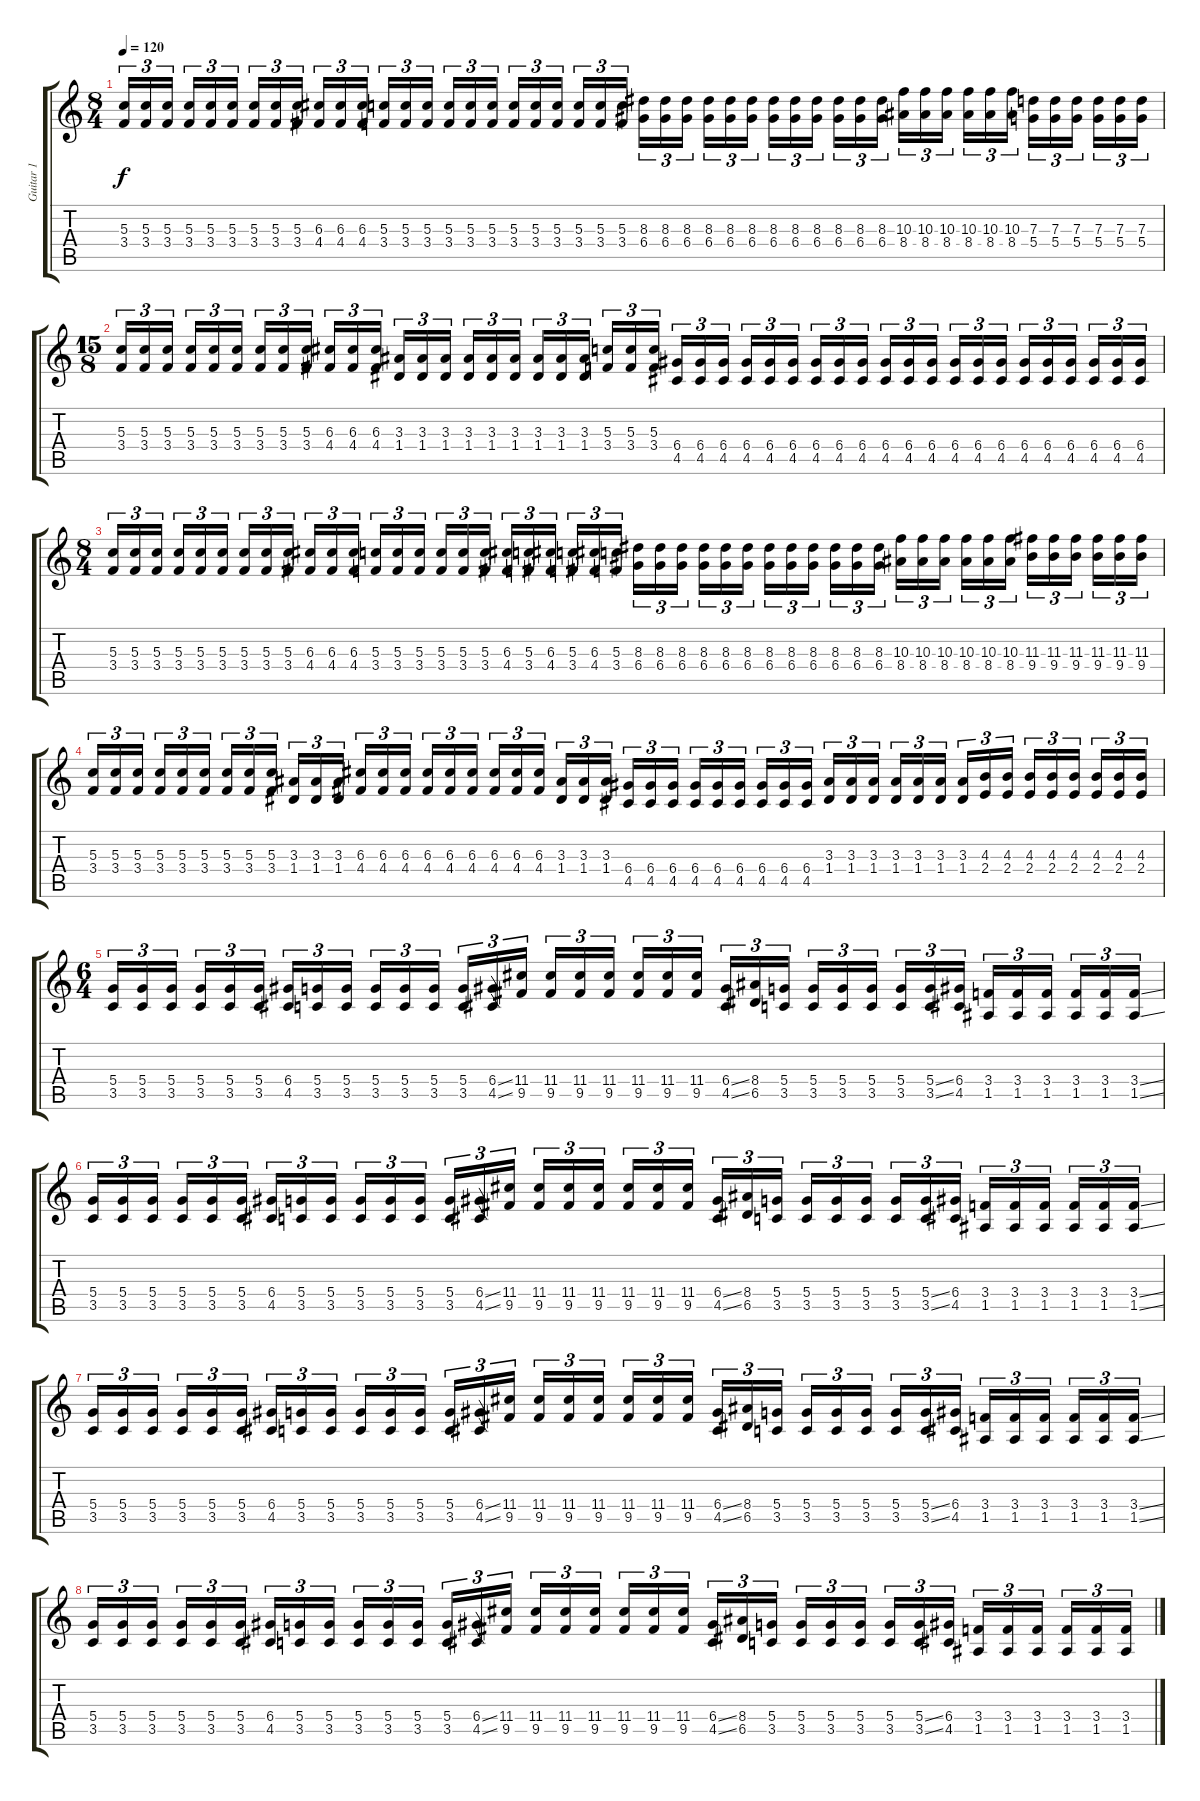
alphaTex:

\track ("Guitar 1" "Guitar 1") {instrument distortionguitar}
\staff {score tabs}
\tuning (E4 B3 G3 D3 A2 E2) {hide}
\ts (8 4)
\tempo 120
\clef g2
\ks c
(5.3 3.4).16{tu (3 2) dy f} (5.3 3.4).16{tu (3 2)} (5.3 3.4).16{tu (3 2)} (5.3 3.4).16{tu (3 2)} (5.3 3.4).16{tu (3 2)} (5.3 3.4).16{tu (3 2)} (5.3 3.4).16{tu (3 2)} (5.3 3.4).16{tu (3 2)} (5.3 3.4).16{tu (3 2)} (6.3 4.4).16{tu (3 2)} (6.3 4.4).16{tu (3 2)} (6.3 4.4).16{tu (3 2)} (5.3 3.4).16{tu (3 2)} (5.3 3.4).16{tu (3 2)} (5.3 3.4).16{tu (3 2)} (5.3 3.4).16{tu (3 2)} (5.3 3.4).16{tu (3 2)} (5.3 3.4).16{tu (3 2)} (5.3 3.4).16{tu (3 2)} (5.3 3.4).16{tu (3 2)} (5.3 3.4).16{tu (3 2)} (5.3 3.4).16{tu (3 2)} (5.3 3.4).16{tu (3 2)} (5.3 3.4).16{tu (3 2)} (8.3 6.4).16{tu (3 2)} (8.3 6.4).16{tu (3 2)} (8.3 6.4).16{tu (3 2)} (8.3 6.4).16{tu (3 2)} (8.3 6.4).16{tu (3 2)} (8.3 6.4).16{tu (3 2)} (8.3 6.4).16{tu (3 2)} (8.3 6.4).16{tu (3 2)} (8.3 6.4).16{tu (3 2)} (8.3 6.4).16{tu (3 2)} (8.3 6.4).16{tu (3 2)} (8.3 6.4).16{tu (3 2)} (10.3 8.4).16{tu (3 2)} (10.3 8.4).16{tu (3 2)} (10.3 8.4).16{tu (3 2)} (10.3 8.4).16{tu (3 2)} (10.3 8.4).16{tu (3 2)} (10.3 8.4).16{tu (3 2)} (7.3 5.4).16{tu (3 2)} (7.3 5.4).16{tu (3 2)} (7.3 5.4).16{tu (3 2)} (7.3 5.4).16{tu (3 2)} (7.3 5.4).16{tu (3 2)} (7.3 5.4).16{tu (3 2)} |
\ts (15 8)
(5.3 3.4).16{tu (3 2)} (5.3 3.4).16{tu (3 2)} (5.3 3.4).16{tu (3 2)} (5.3 3.4).16{tu (3 2)} (5.3 3.4).16{tu (3 2)} (5.3 3.4).16{tu (3 2)} (5.3 3.4).16{tu (3 2)} (5.3 3.4).16{tu (3 2)} (5.3 3.4).16{tu (3 2)} (6.3 4.4).16{tu (3 2)} (6.3 4.4).16{tu (3 2)} (6.3 4.4).16{tu (3 2)} (3.3 1.4).16{tu (3 2)} (3.3 1.4).16{tu (3 2)} (3.3 1.4).16{tu (3 2)} (3.3 1.4).16{tu (3 2)} (3.3 1.4).16{tu (3 2)} (3.3 1.4).16{tu (3 2)} (3.3 1.4).16{tu (3 2)} (3.3 1.4).16{tu (3 2)} (3.3 1.4).16{tu (3 2)} (5.3 3.4).16{tu (3 2)} (5.3 3.4).16{tu (3 2)} (5.3 3.4).16{tu (3 2)} (6.4 4.5).16{tu (3 2)} (6.4 4.5).16{tu (3 2)} (6.4 4.5).16{tu (3 2)} (6.4 4.5).16{tu (3 2)} (6.4 4.5).16{tu (3 2)} (6.4 4.5).16{tu (3 2)} (6.4 4.5).16{tu (3 2)} (6.4 4.5).16{tu (3 2)} (6.4 4.5).16{tu (3 2)} (6.4 4.5).16{tu (3 2)} (6.4 4.5).16{tu (3 2)} (6.4 4.5).16{tu (3 2)} (6.4 4.5).16{tu (3 2)} (6.4 4.5).16{tu (3 2)} (6.4 4.5).16{tu (3 2)} (6.4 4.5).16{tu (3 2)} (6.4 4.5).16{tu (3 2)} (6.4 4.5).16{tu (3 2)} (6.4 4.5).16{tu (3 2)} (6.4 4.5).16{tu (3 2)} (6.4 4.5).16{tu (3 2)} |
\ts (8 4)
(5.3 3.4).16{tu (3 2)} (5.3 3.4).16{tu (3 2)} (5.3 3.4).16{tu (3 2)} (5.3 3.4).16{tu (3 2)} (5.3 3.4).16{tu (3 2)} (5.3 3.4).16{tu (3 2)} (5.3 3.4).16{tu (3 2)} (5.3 3.4).16{tu (3 2)} (5.3 3.4).16{tu (3 2)} (6.3 4.4).16{tu (3 2)} (6.3 4.4).16{tu (3 2)} (6.3 4.4).16{tu (3 2)} (5.3 3.4).16{tu (3 2)} (5.3 3.4).16{tu (3 2)} (5.3 3.4).16{tu (3 2)} (5.3 3.4).16{tu (3 2)} (5.3 3.4).16{tu (3 2)} (5.3 3.4).16{tu (3 2)} (6.3 4.4).16{tu (3 2)} (5.3 3.4).16{tu (3 2)} (6.3 4.4).16{tu (3 2)} (5.3 3.4).16{tu (3 2)} (6.3 4.4).16{tu (3 2)} (5.3 3.4).16{tu (3 2)} (8.3 6.4).16{tu (3 2)} (8.3 6.4).16{tu (3 2)} (8.3 6.4).16{tu (3 2)} (8.3 6.4).16{tu (3 2)} (8.3 6.4).16{tu (3 2)} (8.3 6.4).16{tu (3 2)} (8.3 6.4).16{tu (3 2)} (8.3 6.4).16{tu (3 2)} (8.3 6.4).16{tu (3 2)} (8.3 6.4).16{tu (3 2)} (8.3 6.4).16{tu (3 2)} (8.3 6.4).16{tu (3 2)} (10.3 8.4).16{tu (3 2)} (10.3 8.4).16{tu (3 2)} (10.3 8.4).16{tu (3 2)} (10.3 8.4).16{tu (3 2)} (10.3 8.4).16{tu (3 2)} (10.3 8.4).16{tu (3 2)} (11.3 9.4).16{tu (3 2)} (11.3 9.4).16{tu (3 2)} (11.3 9.4).16{tu (3 2)} (11.3 9.4).16{tu (3 2)} (11.3 9.4).16{tu (3 2)} (11.3 9.4).16{tu (3 2)} |
(5.3 3.4).16{tu (3 2)} (5.3 3.4).16{tu (3 2)} (5.3 3.4).16{tu (3 2)} (5.3 3.4).16{tu (3 2)} (5.3 3.4).16{tu (3 2)} (5.3 3.4).16{tu (3 2)} (5.3 3.4).16{tu (3 2)} (5.3 3.4).16{tu (3 2)} (5.3 3.4).16{tu (3 2)} (3.3 1.4).16{tu (3 2)} (3.3 1.4).16{tu (3 2)} (3.3 1.4).16{tu (3 2)} (6.3 4.4).16{tu (3 2)} (6.3 4.4).16{tu (3 2)} (6.3 4.4).16{tu (3 2)} (6.3 4.4).16{tu (3 2)} (6.3 4.4).16{tu (3 2)} (6.3 4.4).16{tu (3 2)} (6.3 4.4).16{tu (3 2)} (6.3 4.4).16{tu (3 2)} (6.3 4.4).16{tu (3 2)} (3.3 1.4).16{tu (3 2)} (3.3 1.4).16{tu (3 2)} (3.3 1.4).16{tu (3 2)} (6.4 4.5).16{tu (3 2)} (6.4 4.5).16{tu (3 2)} (6.4 4.5).16{tu (3 2)} (6.4 4.5).16{tu (3 2)} (6.4 4.5).16{tu (3 2)} (6.4 4.5).16{tu (3 2)} (6.4 4.5).16{tu (3 2)} (6.4 4.5).16{tu (3 2)} (6.4 4.5).16{tu (3 2)} (3.3 1.4).16{tu (3 2)} (3.3 1.4).16{tu (3 2)} (3.3 1.4).16{tu (3 2)} (3.3 1.4).16{tu (3 2)} (3.3 1.4).16{tu (3 2)} (3.3 1.4).16{tu (3 2)} (3.3 1.4).16{tu (3 2)} (4.3 2.4).16{tu (3 2)} (4.3 2.4).16{tu (3 2)} (4.3 2.4).16{tu (3 2)} (4.3 2.4).16{tu (3 2)} (4.3 2.4).16{tu (3 2)} (4.3 2.4).16{tu (3 2)} (4.3 2.4).16{tu (3 2)} (4.3 2.4).16{tu (3 2)} |
\ts (6 4)
(5.4 3.5).16{tu (3 2)} (5.4 3.5).16{tu (3 2)} (5.4 3.5).16{tu (3 2)} (5.4 3.5).16{tu (3 2)} (5.4 3.5).16{tu (3 2)} (5.4 3.5).16{tu (3 2)} (6.4 4.5).16{tu (3 2)} (5.4 3.5).16{tu (3 2)} (5.4 3.5).16{tu (3 2)} (5.4 3.5).16{tu (3 2)} (5.4 3.5).16{tu (3 2)} (5.4 3.5).16{tu (3 2)} (5.4 3.5).16{tu (3 2)} (6.4{ss} 4.5{ss}).16{tu (3 2)} (11.4 9.5).16{tu (3 2)} (11.4 9.5).16{tu (3 2)} (11.4 9.5).16{tu (3 2)} (11.4 9.5).16{tu (3 2)} (11.4 9.5).16{tu (3 2)} (11.4 9.5).16{tu (3 2)} (11.4 9.5).16{tu (3 2)} (6.4{ss} 4.5{ss}).16{tu (3 2)} (8.4 6.5).16{tu (3 2)} (5.4 3.5).16{tu (3 2)} (5.4 3.5).16{tu (3 2)} (5.4 3.5).16{tu (3 2)} (5.4 3.5).16{tu (3 2)} (5.4 3.5).16{tu (3 2)} (5.4{ss} 3.5{ss}).16{tu (3 2)} (6.4 4.5).16{tu (3 2)} (3.4 1.5).16{tu (3 2)} (3.4 1.5).16{tu (3 2)} (3.4 1.5).16{tu (3 2)} (3.4 1.5).16{tu (3 2)} (3.4 1.5).16{tu (3 2)} (3.4{ss} 1.5{ss}).16{tu (3 2)} |
(5.4 3.5).16{tu (3 2)} (5.4 3.5).16{tu (3 2)} (5.4 3.5).16{tu (3 2)} (5.4 3.5).16{tu (3 2)} (5.4 3.5).16{tu (3 2)} (5.4 3.5).16{tu (3 2)} (6.4 4.5).16{tu (3 2)} (5.4 3.5).16{tu (3 2)} (5.4 3.5).16{tu (3 2)} (5.4 3.5).16{tu (3 2)} (5.4 3.5).16{tu (3 2)} (5.4 3.5).16{tu (3 2)} (5.4 3.5).16{tu (3 2)} (6.4{ss} 4.5{ss}).16{tu (3 2)} (11.4 9.5).16{tu (3 2)} (11.4 9.5).16{tu (3 2)} (11.4 9.5).16{tu (3 2)} (11.4 9.5).16{tu (3 2)} (11.4 9.5).16{tu (3 2)} (11.4 9.5).16{tu (3 2)} (11.4 9.5).16{tu (3 2)} (6.4{ss} 4.5{ss}).16{tu (3 2)} (8.4 6.5).16{tu (3 2)} (5.4 3.5).16{tu (3 2)} (5.4 3.5).16{tu (3 2)} (5.4 3.5).16{tu (3 2)} (5.4 3.5).16{tu (3 2)} (5.4 3.5).16{tu (3 2)} (5.4{ss} 3.5{ss}).16{tu (3 2)} (6.4 4.5).16{tu (3 2)} (3.4 1.5).16{tu (3 2)} (3.4 1.5).16{tu (3 2)} (3.4 1.5).16{tu (3 2)} (3.4 1.5).16{tu (3 2)} (3.4 1.5).16{tu (3 2)} (3.4{ss} 1.5{ss}).16{tu (3 2)} |
(5.4 3.5).16{tu (3 2)} (5.4 3.5).16{tu (3 2)} (5.4 3.5).16{tu (3 2)} (5.4 3.5).16{tu (3 2)} (5.4 3.5).16{tu (3 2)} (5.4 3.5).16{tu (3 2)} (6.4 4.5).16{tu (3 2)} (5.4 3.5).16{tu (3 2)} (5.4 3.5).16{tu (3 2)} (5.4 3.5).16{tu (3 2)} (5.4 3.5).16{tu (3 2)} (5.4 3.5).16{tu (3 2)} (5.4 3.5).16{tu (3 2)} (6.4{ss} 4.5{ss}).16{tu (3 2)} (11.4 9.5).16{tu (3 2)} (11.4 9.5).16{tu (3 2)} (11.4 9.5).16{tu (3 2)} (11.4 9.5).16{tu (3 2)} (11.4 9.5).16{tu (3 2)} (11.4 9.5).16{tu (3 2)} (11.4 9.5).16{tu (3 2)} (6.4{ss} 4.5{ss}).16{tu (3 2)} (8.4 6.5).16{tu (3 2)} (5.4 3.5).16{tu (3 2)} (5.4 3.5).16{tu (3 2)} (5.4 3.5).16{tu (3 2)} (5.4 3.5).16{tu (3 2)} (5.4 3.5).16{tu (3 2)} (5.4{ss} 3.5{ss}).16{tu (3 2)} (6.4 4.5).16{tu (3 2)} (3.4 1.5).16{tu (3 2)} (3.4 1.5).16{tu (3 2)} (3.4 1.5).16{tu (3 2)} (3.4 1.5).16{tu (3 2)} (3.4 1.5).16{tu (3 2)} (3.4{ss} 1.5{ss}).16{tu (3 2)} |
(5.4 3.5).16{tu (3 2)} (5.4 3.5).16{tu (3 2)} (5.4 3.5).16{tu (3 2)} (5.4 3.5).16{tu (3 2)} (5.4 3.5).16{tu (3 2)} (5.4 3.5).16{tu (3 2)} (6.4 4.5).16{tu (3 2)} (5.4 3.5).16{tu (3 2)} (5.4 3.5).16{tu (3 2)} (5.4 3.5).16{tu (3 2)} (5.4 3.5).16{tu (3 2)} (5.4 3.5).16{tu (3 2)} (5.4 3.5).16{tu (3 2)} (6.4{ss} 4.5{ss}).16{tu (3 2)} (11.4 9.5).16{tu (3 2)} (11.4 9.5).16{tu (3 2)} (11.4 9.5).16{tu (3 2)} (11.4 9.5).16{tu (3 2)} (11.4 9.5).16{tu (3 2)} (11.4 9.5).16{tu (3 2)} (11.4 9.5).16{tu (3 2)} (6.4{ss} 4.5{ss}).16{tu (3 2)} (8.4 6.5).16{tu (3 2)} (5.4 3.5).16{tu (3 2)} (5.4 3.5).16{tu (3 2)} (5.4 3.5).16{tu (3 2)} (5.4 3.5).16{tu (3 2)} (5.4 3.5).16{tu (3 2)} (5.4{ss} 3.5{ss}).16{tu (3 2)} (6.4 4.5).16{tu (3 2)} (3.4 1.5).16{tu (3 2)} (3.4 1.5).16{tu (3 2)} (3.4 1.5).16{tu (3 2)} (3.4 1.5).16{tu (3 2)} (3.4 1.5).16{tu (3 2)} (3.4{ss} 1.5{ss}).16{tu (3 2)}
